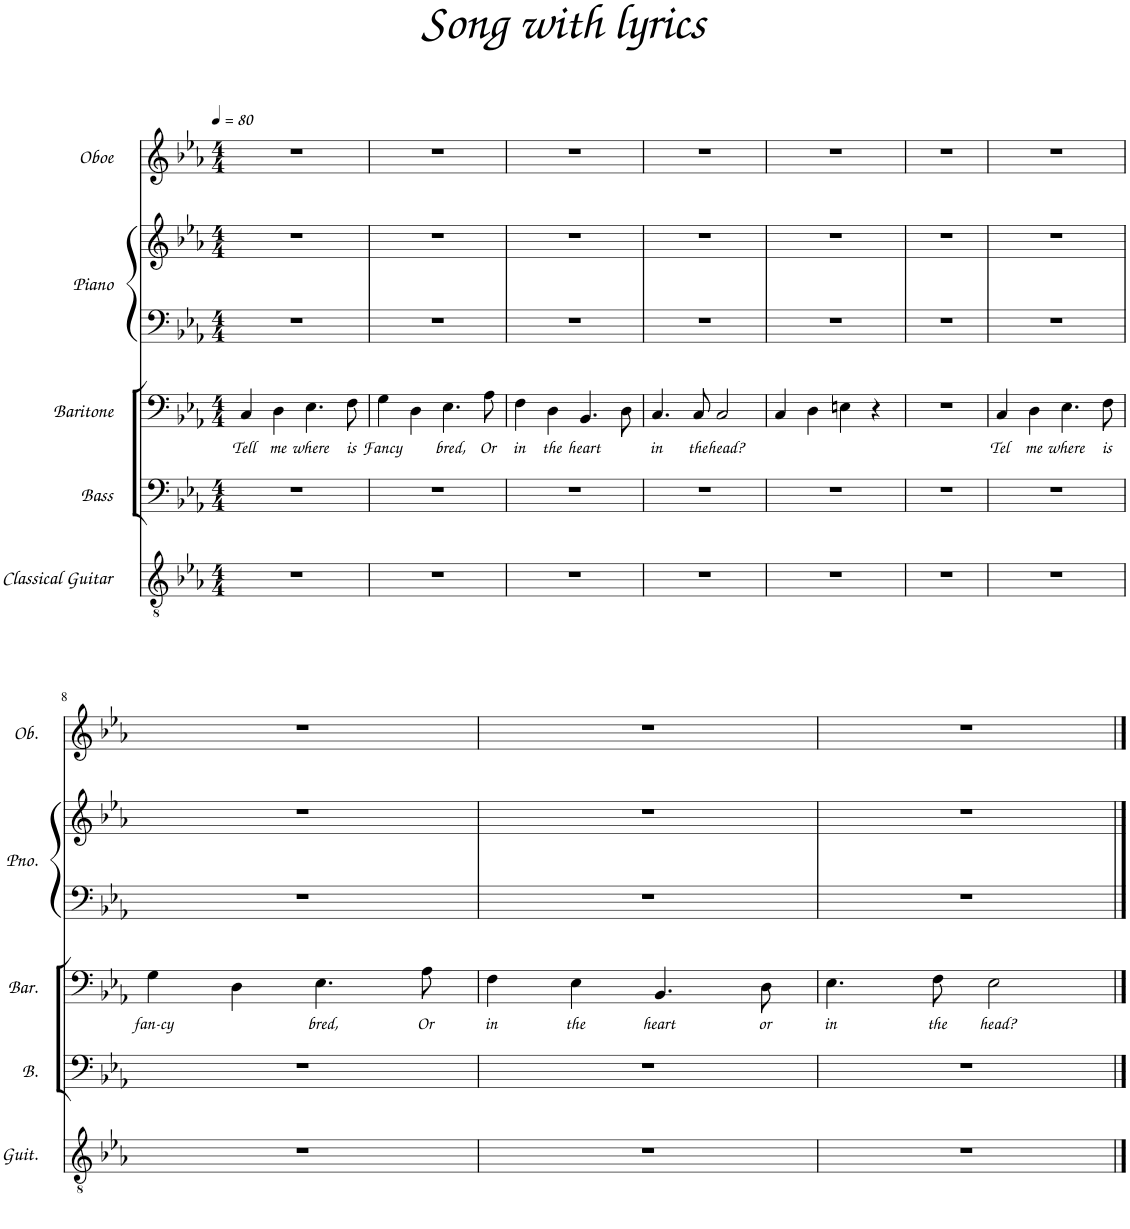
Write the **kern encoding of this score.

**kern	**kern	**kern	**text	**kern	**kern	**kern
*part5	*part4	*part3	*part3	*part2	*part2	*part1
*staff6	*staff5	*staff4	*staff4	*staff3	*staff2	*staff1
*I"Classical Guitar	*I"Bass	*I"Baritone	*	*I"Piano	*	*I"Oboe
*I'Guit.	*I'B.	*I'Bar.	*	*I'Pno.	*	*I'Ob.
*clefGv2	*clefF4	*clefF4	*	*clefF4	*clefG2	*clefG2
*k[b-e-a-]	*k[b-e-a-]	*k[b-e-a-]	*	*k[b-e-a-]	*k[b-e-a-]	*k[b-e-a-]
*M4/4	*M4/4	*M4/4	*	*M4/4	*M4/4	*M4/4
*MM80	*MM80	*MM80	*	*MM80	*MM80	*MM80
=1	=1	=1	=1	=1	=1	=1
!	!	!	!LO:LY:b	!	!	!
1r	1r	4C/	Tell	1r	1r	1r
!	!	!	!LO:LY:b	!	!	!
.	.	4D\	me	.	.	.
!	!	!	!LO:LY:b	!	!	!
.	.	4.E-\	where	.	.	.
!	!	!	!LO:LY:b	!	!	!
.	.	8F\	is	.	.	.
=2	=2	=2	=2	=2	=2	=2
!	!	!	!LO:LY:b	!	!	!
1r	1r	4G\	Fancy	1r	1r	1r
.	.	4D\	.	.	.	.
!	!	!	!LO:LY:b	!	!	!
.	.	4.E-\	bred,	.	.	.
!	!	!	!LO:LY:b	!	!	!
.	.	8A-\	Or	.	.	.
=3	=3	=3	=3	=3	=3	=3
!	!	!	!LO:LY:b	!	!	!
1r	1r	4F\	in	1r	1r	1r
!	!	!	!LO:LY:b	!	!	!
.	.	4D\	the	.	.	.
!	!	!	!LO:LY:b	!	!	!
.	.	4.BB-/	heart	.	.	.
.	.	8D\	.	.	.	.
=4	=4	=4	=4	=4	=4	=4
!	!	!	!LO:LY:b	!	!	!
1r	1r	4.C/	in	1r	1r	1r
!	!	!	!LO:LY:b	!	!	!
.	.	8C/	the	.	.	.
!	!	!	!LO:LY:b	!	!	!
.	.	2C/	head?	.	.	.
=5	=5	=5	=5	=5	=5	=5
1r	1r	4C/	.	1r	1r	1r
.	.	4D\	.	.	.	.
.	.	4En\	.	.	.	.
.	.	4r	.	.	.	.
=6	=6	=6	=6	=6	=6	=6
1r	1r	1r	.	1r	1r	1r
=7	=7	=7	=7	=7	=7	=7
!	!	!	!LO:LY:b	!	!	!
1r	1r	4C/	Tel	1r	1r	1r
!	!	!	!LO:LY:b	!	!	!
.	.	4D\	me	.	.	.
!	!	!	!LO:LY:b	!	!	!
.	.	4.E-\	where	.	.	.
!	!	!	!LO:LY:b	!	!	!
.	.	8F\	is	.	.	.
!!LO:LB:g=z
=8	=8	=8	=8	=8	=8	=8
!	!	!	!LO:LY:b	!	!	!
1r	1r	4G\	fan-cy	1r	1r	1r
.	.	4D\	.	.	.	.
!	!	!	!LO:LY:b	!	!	!
.	.	4.E-\	bred,	.	.	.
!	!	!	!LO:LY:b	!	!	!
.	.	8A-\	Or	.	.	.
=9	=9	=9	=9	=9	=9	=9
!	!	!	!LO:LY:b	!	!	!
1r	1r	4F\	in	1r	1r	1r
!	!	!	!LO:LY:b	!	!	!
.	.	4E-\	the	.	.	.
!	!	!	!LO:LY:b	!	!	!
.	.	4.BB-/	heart	.	.	.
!	!	!	!LO:LY:b	!	!	!
.	.	8D\	or	.	.	.
=10	=10	=10	=10	=10	=10	=10
!	!	!	!LO:LY:b	!	!	!
1r	1r	4.E-\	in	1r	1r	1r
!	!	!	!LO:LY:b	!	!	!
.	.	8F\	the	.	.	.
!	!	!	!LO:LY:b	!	!	!
.	.	2E-\	head?	.	.	.
==	==	==	==	==	==	==
*-	*-	*-	*-	*-	*-	*-
